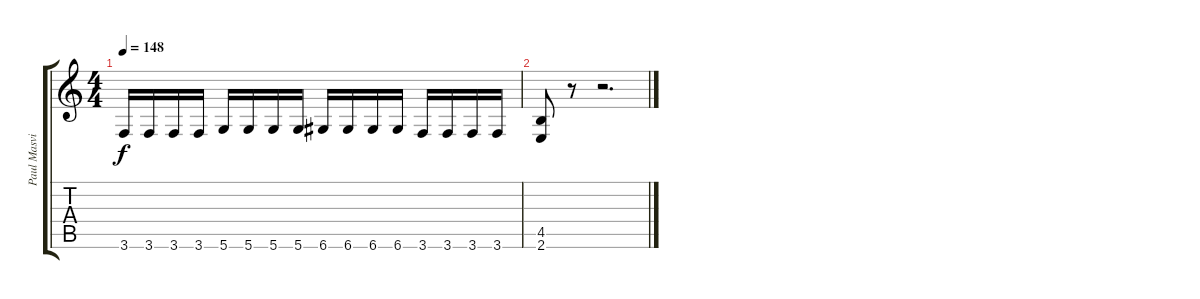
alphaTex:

\track ("Paul Masvidal" "Paul Masvi") {instrument distortionguitar}
\staff {score tabs}
\tuning (D4 A3 F3 C3 G2 D2) {hide}
\ts (4 4)
\tempo 148
\clef g2
\ks c
3.6.16{dy f} 3.6.16 3.6.16 3.6.16 5.6.16 5.6.16 5.6.16 5.6.16 6.6.16 6.6.16 6.6.16 6.6.16 3.6.16 3.6.16 3.6.16 3.6.16 |
(4.5 2.6).8 r.8 r.2{d}
